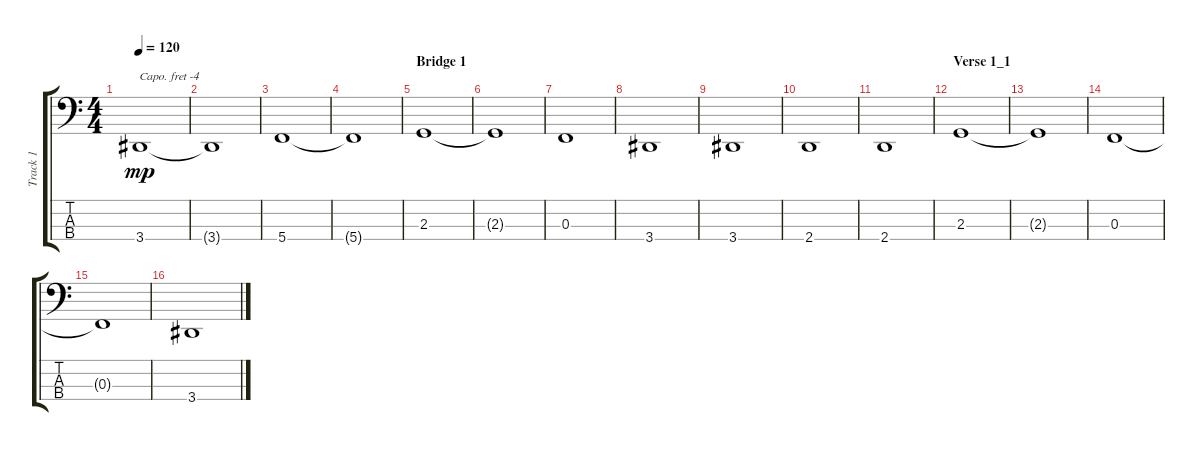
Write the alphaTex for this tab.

\track ("Track 1" "Track 1") {instrument electricbasspick}
\staff {score tabs}
\capo -4
\tuning (G2 D2 A1 E1) {hide}
\ts (4 4)
\tempo 120
\clef f4
\ks c
3.4.1{dy mp} |
3.4{t}.1 |
5.4.1 |
5.4{t}.1 |
\section ("" "Bridge 1")
2.3.1 |
2.3{t}.1 |
0.3.1 |
3.4.1 |
3.4.1 |
2.4.1 |
2.4.1 |
\section ("" "Verse 1_1")
2.3.1 |
2.3{t}.1 |
0.3.1 |
0.3{t}.1 |
3.4.1
